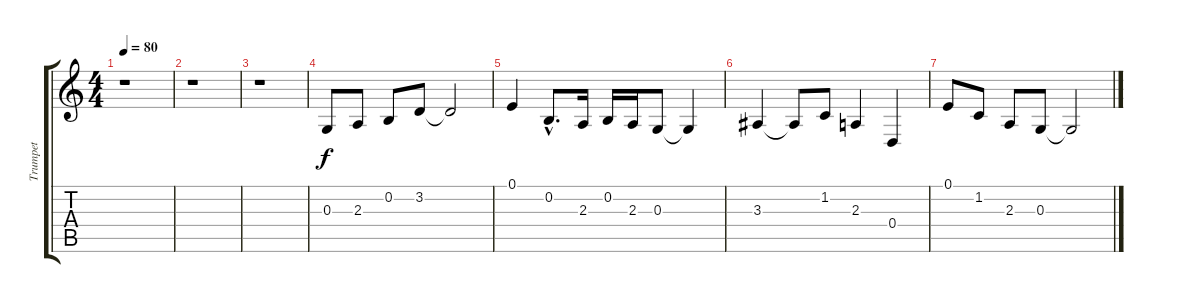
\track ("Trumpet" "Trumpet") {instrument trumpet}
\staff {score tabs}
\tuning (E4 B3 G3 D3 A2 E2) {hide}
\ts (4 4)
\tempo 80
\clef g2
\ks c
r.1{dy f} |
r.1 |
r.1 |
0.3.8 2.3.8 0.2.8 3.2.8 3.2{t}.2 |
0.1.4 0.2{hac}.8{d} 2.3.16 0.2.16 2.3.16 0.3.8 0.3{t}.4 |
3.3.4 3.3{t}.8 1.2.8 2.3.4 0.4.4 |
0.1.8 1.2.8 2.3.8 0.3.8 0.3{t}.2
